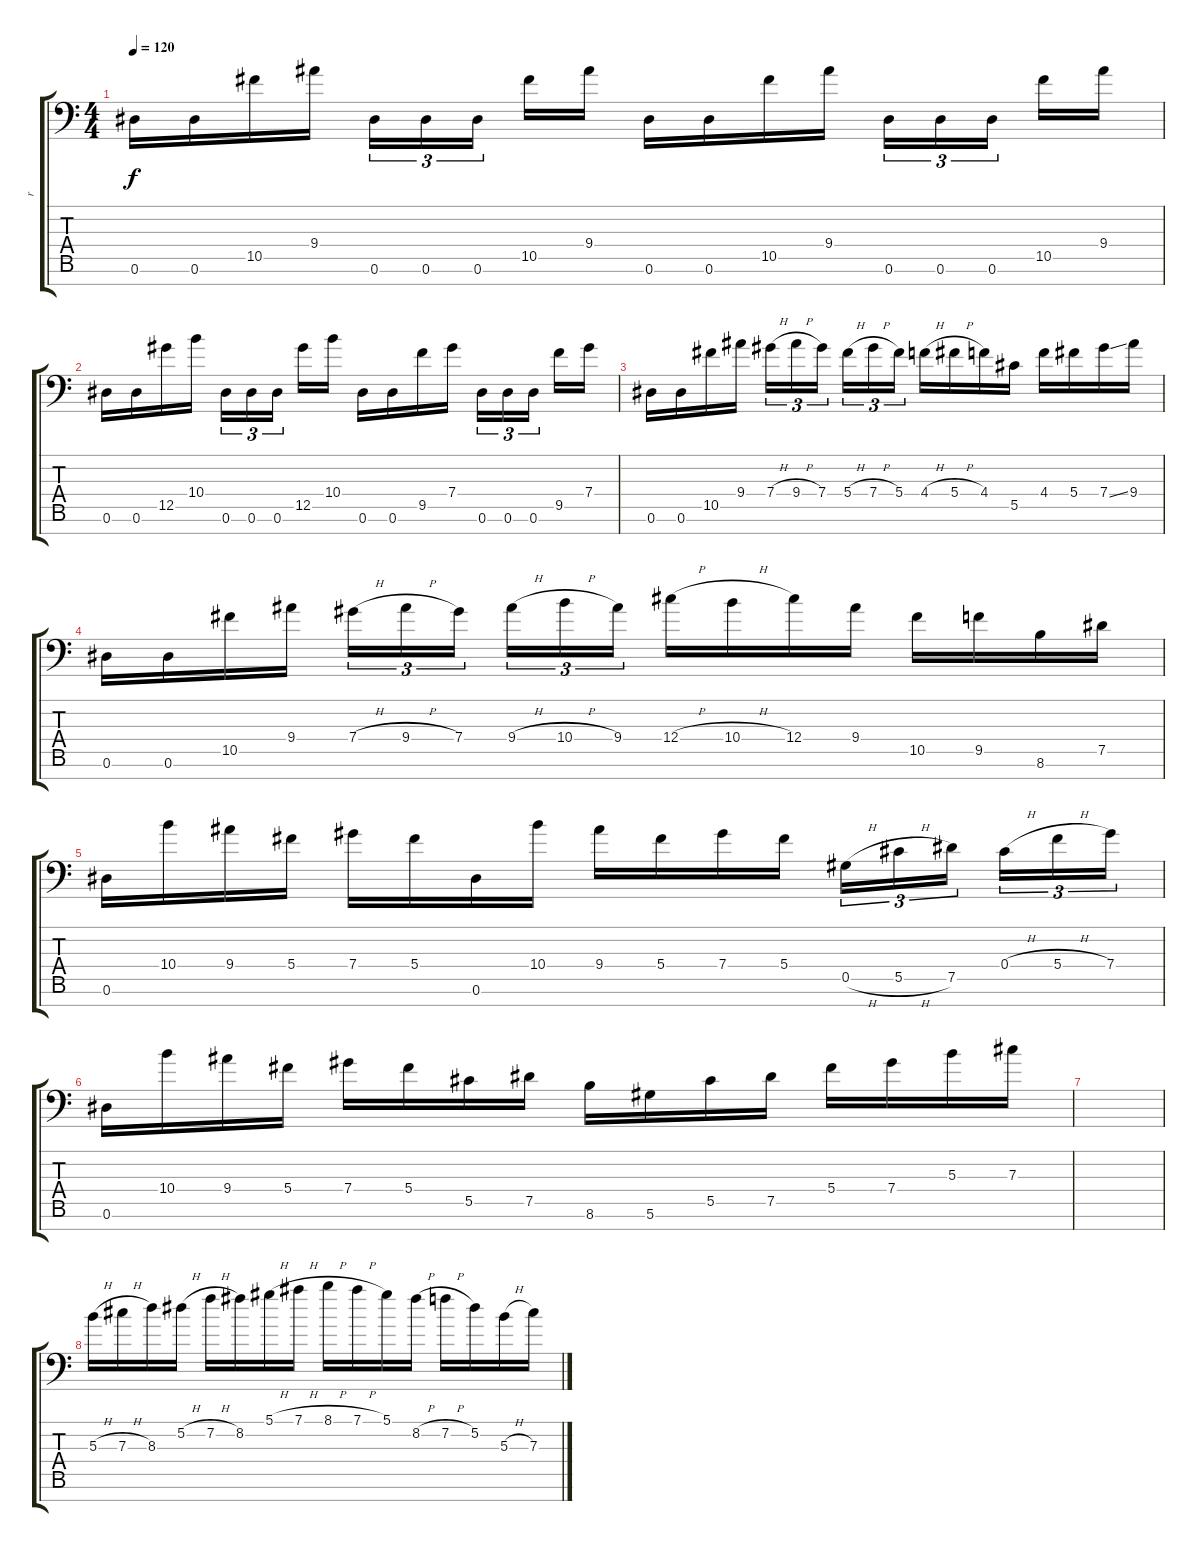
\track ("r" "r") {instrument distortionguitar}
\staff {score tabs}
\tuning (Eb4 Bb3 Gb3 Db3 Ab2 Eb2 Ab1) {hide}
\ts (4 4)
\tempo 120
\clef f4
\ks c
0.6.16{dy f} 0.6.16 10.5.16 9.4.16 0.6.16{tu (3 2)} 0.6.16{tu (3 2)} 0.6.16{tu (3 2) beam splitsecondary} 10.5.16 9.4.16 0.6.16 0.6.16 10.5.16 9.4.16 0.6.16{tu (3 2)} 0.6.16{tu (3 2)} 0.6.16{tu (3 2) beam splitsecondary} 10.5.16 9.4.16 |
0.6.16 0.6.16 12.5.16 10.4.16 0.6.16{tu (3 2)} 0.6.16{tu (3 2)} 0.6.16{tu (3 2) beam splitsecondary} 12.5.16 10.4.16 0.6.16 0.6.16 9.5.16 7.4.16 0.6.16{tu (3 2)} 0.6.16{tu (3 2)} 0.6.16{tu (3 2) beam splitsecondary} 9.5.16 7.4.16 |
0.6.16 0.6.16 10.5.16 9.4.16 7.4{h}.16{tu (3 2)} 9.4{h}.16{tu (3 2)} 7.4.16{tu (3 2) beam splitsecondary} 5.4{h}.16{tu (3 2)} 7.4{h}.16{tu (3 2)} 5.4.16{tu (3 2)} 4.4{h}.16 5.4{h}.16 4.4.16 5.5.16 4.4.16 5.4.16 7.4{ss}.16 9.4.16 |
0.6.16 0.6.16 10.5.16 9.4.16 7.4{h}.16{tu (3 2)} 9.4{h}.16{tu (3 2)} 7.4.16{tu (3 2) beam splitsecondary} 9.4{h}.16{tu (3 2)} 10.4{h}.16{tu (3 2)} 9.4.16{tu (3 2)} 12.4{h}.16 10.4{h}.16 12.4.16 9.4.16 10.5.16 9.5.16 8.6.16 7.5.16 |
0.6.16 10.4.16 9.4.16 5.4.16 7.4.16 5.4.16 0.6.16 10.4.16 9.4.16 5.4.16 7.4.16 5.4.16 0.5{h}.16{tu (3 2)} 5.5{h}.16{tu (3 2)} 7.5.16{tu (3 2) beam splitsecondary} 0.4{h}.16{tu (3 2)} 5.4{h}.16{tu (3 2)} 7.4.16{tu (3 2)} |
0.6.16 10.4.16 9.4.16 5.4.16 7.4.16 5.4.16 5.5.16 7.5.16 8.6.16 5.6.16 5.5.16 7.5.16 5.4.16 7.4.16 5.3.16 7.3.16 |
|
5.3{h}.16 7.3{h}.16 8.3.16 5.2{h}.16 7.2{h}.16 8.2.16 5.1{h}.16 7.1{h}.16 8.1{h}.16 7.1{h}.16 5.1.16 8.2{h}.16 7.2{h}.16 5.2.16 5.3{h}.16 7.3.16
